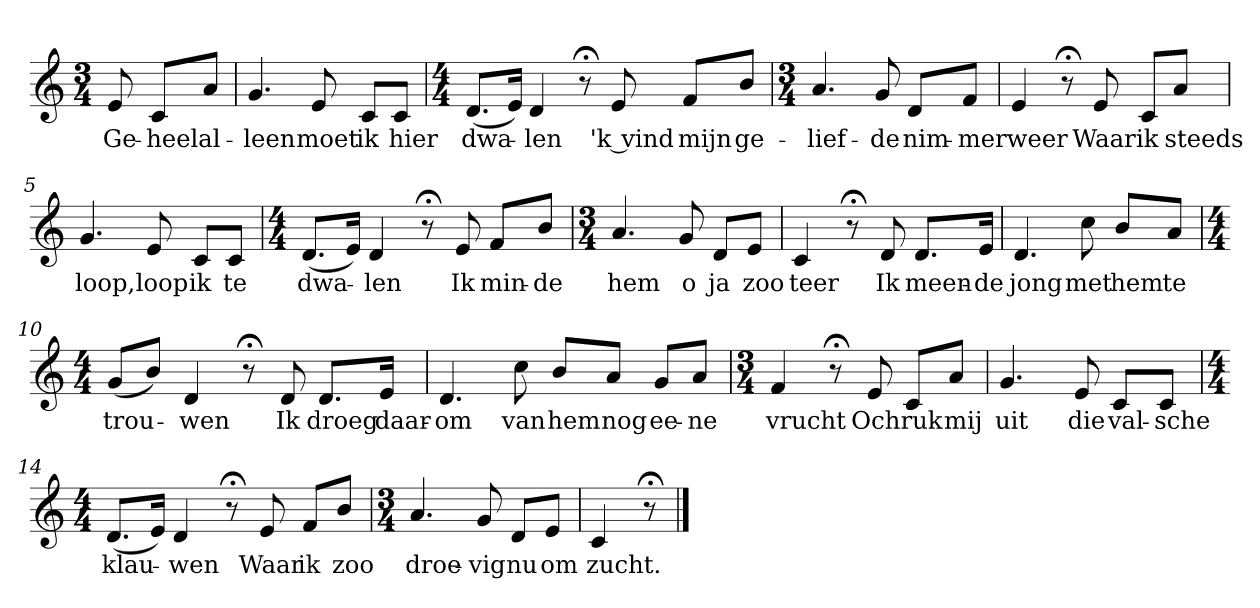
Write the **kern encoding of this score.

**kern	**text
*part1	*part1
*staff1	*staff1
*k[]	*
*C:	*
*M3/4	*
*MM120	*
=	=
8e	Ge-
8cL	-heel
8aJ	al-
=1	=1
4.g	-leen
8e	moet
8cL	ik
8cJ	hier
=2	=2
*M4/4	*
(8.dL	dwa-
16eJk)	.
4d	-len
8r;<	.
8e	'k vind
8fL	mijn
8bJ	ge-
=3	=3
*M3/4	*
4.a	-lief-
8g	-de
8dL	nim-
8fJ	-mer
=4	=4
4e	weer
8r;<	.
8e	Waar
8cL	ik
8aJ	steeds
=5	=5
4.g	loop,
8e	loop
8cL	ik
8cJ	te
=6	=6
*M4/4	*
(8.dL	dwa-
16eJk)	.
4d	-len
8r;<	.
8e	Ik
8fL	min-
8bJ	-de
=7	=7
*M3/4	*
4.a	hem
8g	o
8dL	ja
8eJ	zoo
=8	=8
4c	teer
8r;<	.
8d	Ik
8.dL	meen-
16eJk	-de
=9	=9
4.d	jong
8cc	met
8bL	hem
8aJ	te
=10	=10
*M4/4	*
(8gL	trou-
8bJ)	.
4d	-wen
8r;<	.
8d	Ik
8.dL	droeg
16eJk	daar-
=11	=11
4.d	-om
8cc	van
8bL	hem
8aJ	nog
8gL	ee-
8aJ	-ne
=12	=12
*M3/4	*
4f	vrucht
8r;<	.
8e	Och
8cL	ruk
8aJ	mij
=13	=13
4.g	uit
8e	die
8cL	val-
8cJ	-sche
=14	=14
*M4/4	*
(8.dL	klau-
16eJk)	.
4d	-wen
8r;<	.
8e	Waar
8fL	ik
8bJ	zoo
=15	=15
*M3/4	*
4.a	droe-
8g	-vig
8dL	nu
8eJ	om
=16	=16
4c	zucht.
8r;<	.
==	==
*-	*-
